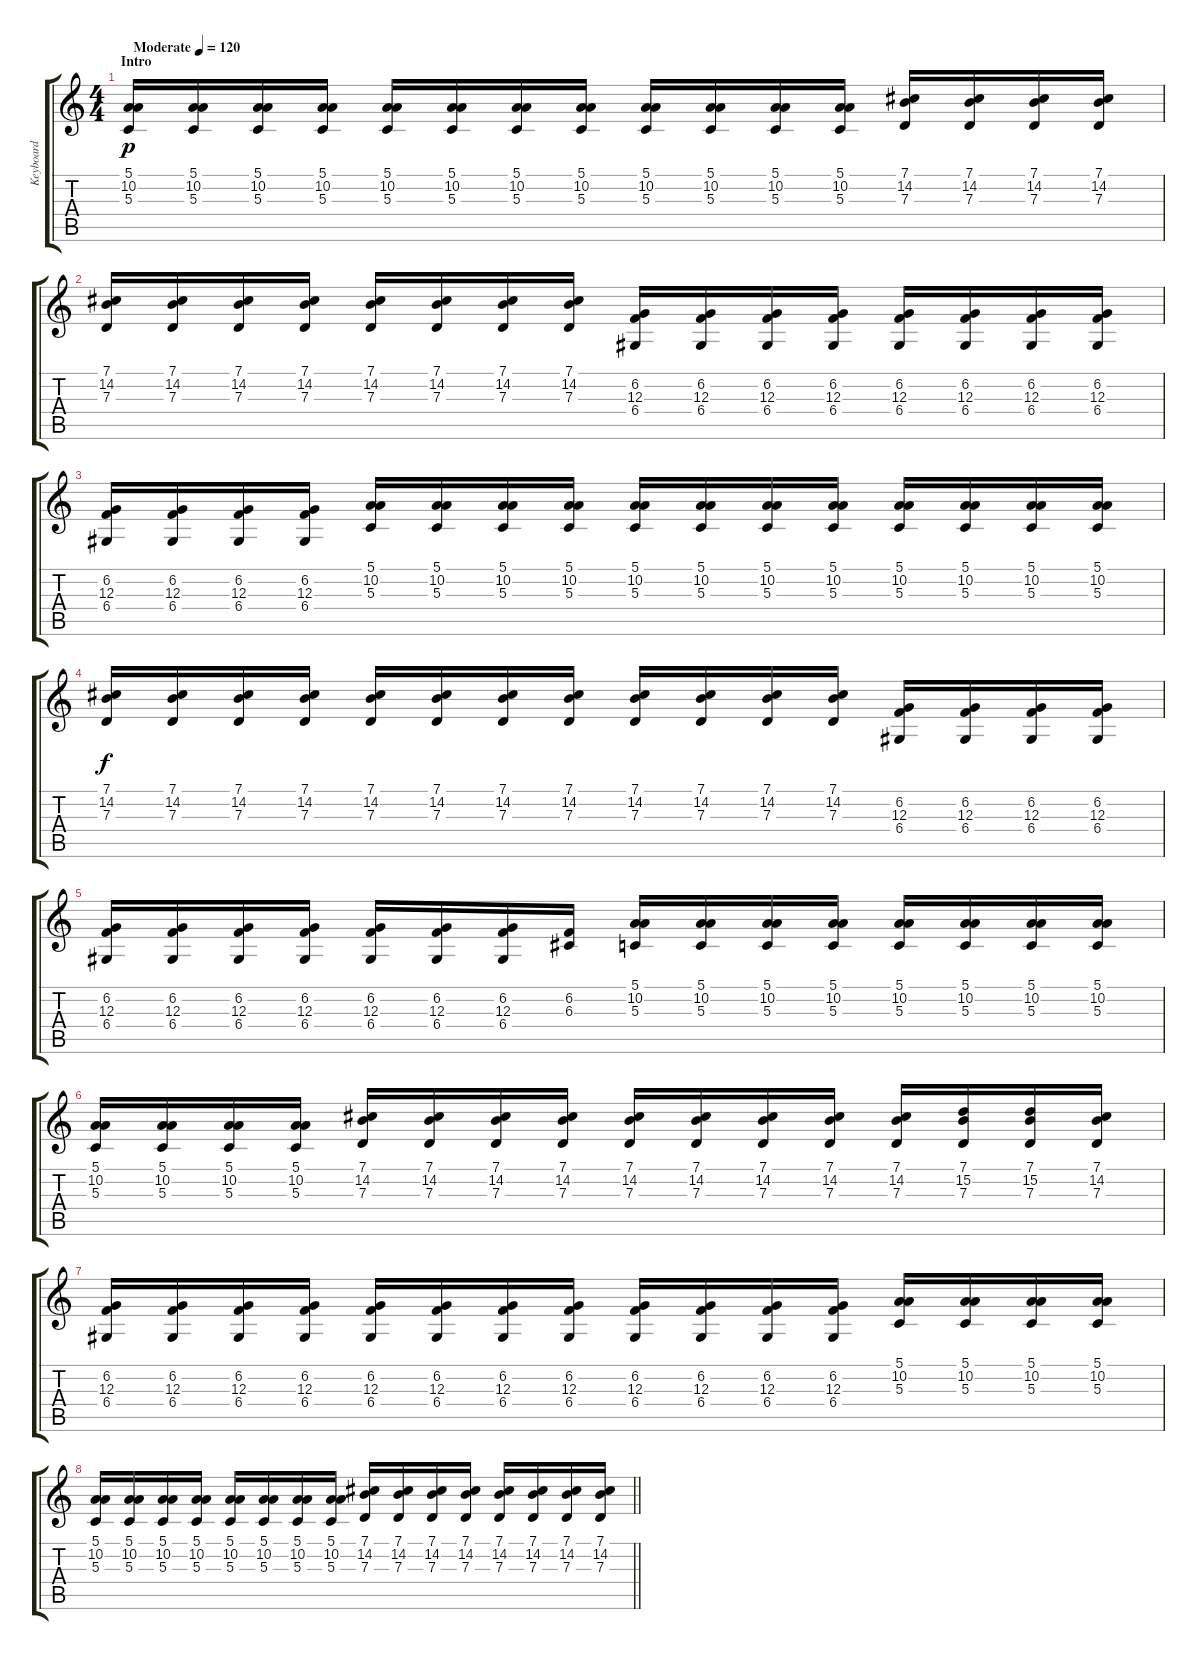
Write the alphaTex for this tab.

\track ("Keyboard" "Keyboard") {instrument lead1square}
\staff {score tabs}
\tuning (E4 B3 G3 D3 A2 E2) {hide}
\ts (4 4)
\section ("" "Intro")
\tempo (120 "Moderate")
\clef g2
\ks c
(5.1 10.2 5.3).16{dy p instrument lead1square} (5.1 10.2 5.3).16 (5.1 10.2 5.3).16 (5.1 10.2 5.3).16 (5.1 10.2 5.3).16 (5.1 10.2 5.3).16 (5.1 10.2 5.3).16 (5.1 10.2 5.3).16 (5.1 10.2 5.3).16 (5.1 10.2 5.3).16 (5.1 10.2 5.3).16 (5.1 10.2 5.3).16 (7.1 14.2 7.3).16 (7.1 14.2 7.3).16 (7.1 14.2 7.3).16 (7.1 14.2 7.3).16 |
(7.1 14.2 7.3).16 (7.1 14.2 7.3).16 (7.1 14.2 7.3).16 (7.1 14.2 7.3).16 (7.1 14.2 7.3).16 (7.1 14.2 7.3).16 (7.1 14.2 7.3).16 (7.1 14.2 7.3).16 (6.2 12.3 6.4).16 (6.2 12.3 6.4).16 (6.2 12.3 6.4).16 (6.2 12.3 6.4).16 (6.2 12.3 6.4).16 (6.2 12.3 6.4).16 (6.2 12.3 6.4).16 (6.2 12.3 6.4).16 |
(6.2 12.3 6.4).16 (6.2 12.3 6.4).16 (6.2 12.3 6.4).16 (6.2 12.3 6.4).16 (5.1 10.2 5.3).16 (5.1 10.2 5.3).16 (5.1 10.2 5.3).16 (5.1 10.2 5.3).16 (5.1 10.2 5.3).16 (5.1 10.2 5.3).16 (5.1 10.2 5.3).16 (5.1 10.2 5.3).16 (5.1 10.2 5.3).16 (5.1 10.2 5.3).16 (5.1 10.2 5.3).16 (5.1 10.2 5.3).16 |
(7.1 14.2 7.3).16{dy f} (7.1 14.2 7.3).16 (7.1 14.2 7.3).16 (7.1 14.2 7.3).16 (7.1 14.2 7.3).16 (7.1 14.2 7.3).16 (7.1 14.2 7.3).16 (7.1 14.2 7.3).16 (7.1 14.2 7.3).16 (7.1 14.2 7.3).16 (7.1 14.2 7.3).16 (7.1 14.2 7.3).16 (6.2 12.3 6.4).16 (6.2 12.3 6.4).16 (6.2 12.3 6.4).16 (6.2 12.3 6.4).16 |
(6.2 12.3 6.4).16 (6.2 12.3 6.4).16 (6.2 12.3 6.4).16 (6.2 12.3 6.4).16 (6.2 12.3 6.4).16 (6.2 12.3 6.4).16 (6.2 12.3 6.4).16 (6.2 6.3).16 (5.1 10.2 5.3).16 (5.1 10.2 5.3).16 (5.1 10.2 5.3).16 (5.1 10.2 5.3).16 (5.1 10.2 5.3).16 (5.1 10.2 5.3).16 (5.1 10.2 5.3).16 (5.1 10.2 5.3).16 |
(5.1 10.2 5.3).16 (5.1 10.2 5.3).16 (5.1 10.2 5.3).16 (5.1 10.2 5.3).16 (7.1 14.2 7.3).16 (7.1 14.2 7.3).16 (7.1 14.2 7.3).16 (7.1 14.2 7.3).16 (7.1 14.2 7.3).16 (7.1 14.2 7.3).16 (7.1 14.2 7.3).16 (7.1 14.2 7.3).16 (7.1 14.2 7.3).16 (7.1 15.2 7.3).16 (7.1 15.2 7.3).16 (7.1 14.2 7.3).16 |
(6.2 12.3 6.4).16 (6.2 12.3 6.4).16 (6.2 12.3 6.4).16 (6.2 12.3 6.4).16 (6.2 12.3 6.4).16 (6.2 12.3 6.4).16 (6.2 12.3 6.4).16 (6.2 12.3 6.4).16 (6.2 12.3 6.4).16 (6.2 12.3 6.4).16 (6.2 12.3 6.4).16 (6.2 12.3 6.4).16 (5.1 10.2 5.3).16 (5.1 10.2 5.3).16 (5.1 10.2 5.3).16 (5.1 10.2 5.3).16 |
\barLineRight lightlight
(5.1 10.2 5.3).16 (5.1 10.2 5.3).16 (5.1 10.2 5.3).16 (5.1 10.2 5.3).16 (5.1 10.2 5.3).16 (5.1 10.2 5.3).16 (5.1 10.2 5.3).16 (5.1 10.2 5.3).16 (7.1 14.2 7.3).16 (7.1 14.2 7.3).16 (7.1 14.2 7.3).16 (7.1 14.2 7.3).16 (7.1 14.2 7.3).16 (7.1 14.2 7.3).16 (7.1 14.2 7.3).16 (7.1 14.2 7.3).16
